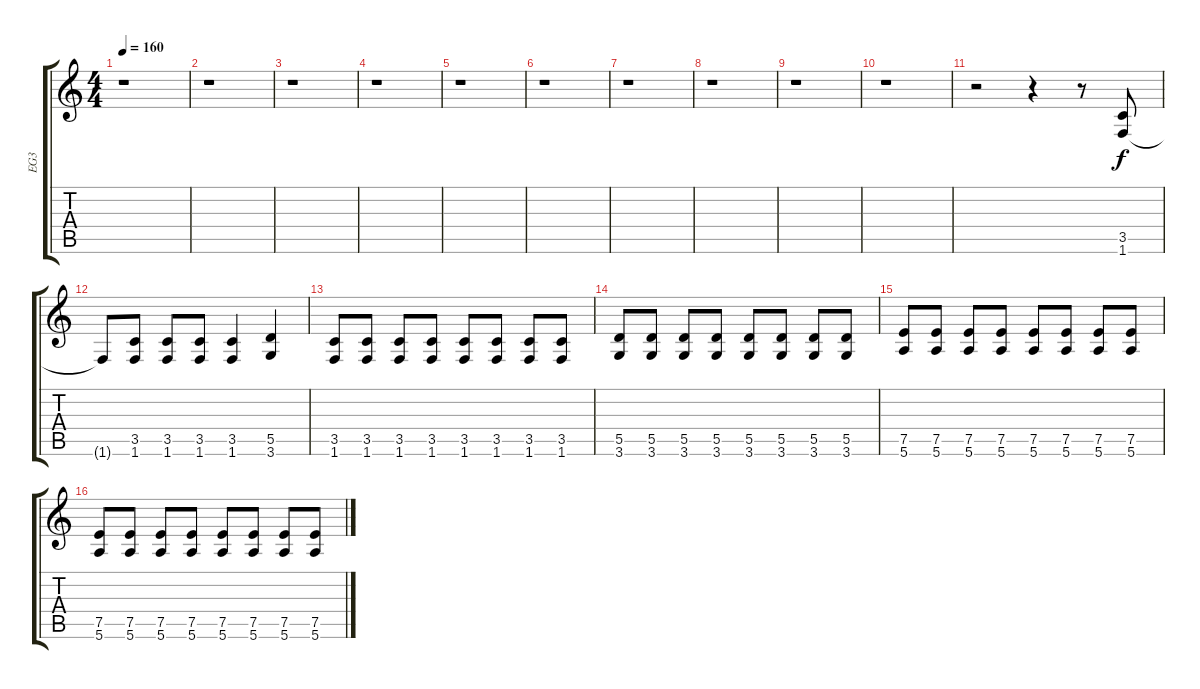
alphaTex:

\track ("EG3" "EG3") {instrument acousticguitarnylon}
\staff {score tabs}
\tuning (E4 B3 G3 D3 A2 E2) {hide}
\ts (4 4)
\tempo 160
\clef g2
\ks c
r.1{dy f} |
r.1 |
r.1 |
r.1 |
r.1 |
r.1 |
r.1 |
r.1 |
r.1 |
r.1 |
r.2 r.4 r.8 (3.5 1.6).8 |
1.6{t}.8 (3.5 1.6).8 (3.5 1.6).8 (3.5 1.6).8 (3.5 1.6).4 (5.5 3.6).4 |
(3.5 1.6).8 (3.5 1.6).8 (3.5 1.6).8 (3.5 1.6).8 (3.5 1.6).8 (3.5 1.6).8 (3.5 1.6).8 (3.5 1.6).8 |
(5.5 3.6).8 (5.5 3.6).8 (5.5 3.6).8 (5.5 3.6).8 (5.5 3.6).8 (5.5 3.6).8 (5.5 3.6).8 (5.5 3.6).8 |
(7.5 5.6).8 (7.5 5.6).8 (7.5 5.6).8 (7.5 5.6).8 (7.5 5.6).8 (7.5 5.6).8 (7.5 5.6).8 (7.5 5.6).8 |
(7.5 5.6).8 (7.5 5.6).8 (7.5 5.6).8 (7.5 5.6).8 (7.5 5.6).8 (7.5 5.6).8 (7.5 5.6).8 (7.5 5.6).8
